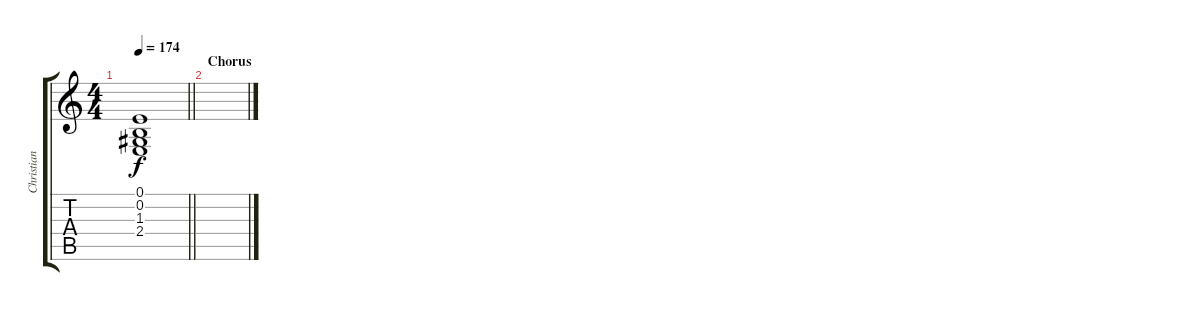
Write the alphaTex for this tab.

\track ("Christian L. (Keyboard 2)" "Christian ") {instrument choiraahs}
\staff {score tabs}
\tuning (E4 B3 G3 D3 A2 E2) {hide}
\ts (4 4)
\tempo 174
\clef g2
\barLineRight lightlight
\ks c
(0.1{t} 0.2{t} 1.3{t} 2.4{t}).1{dy f} |
\section ("" "Chorus")
